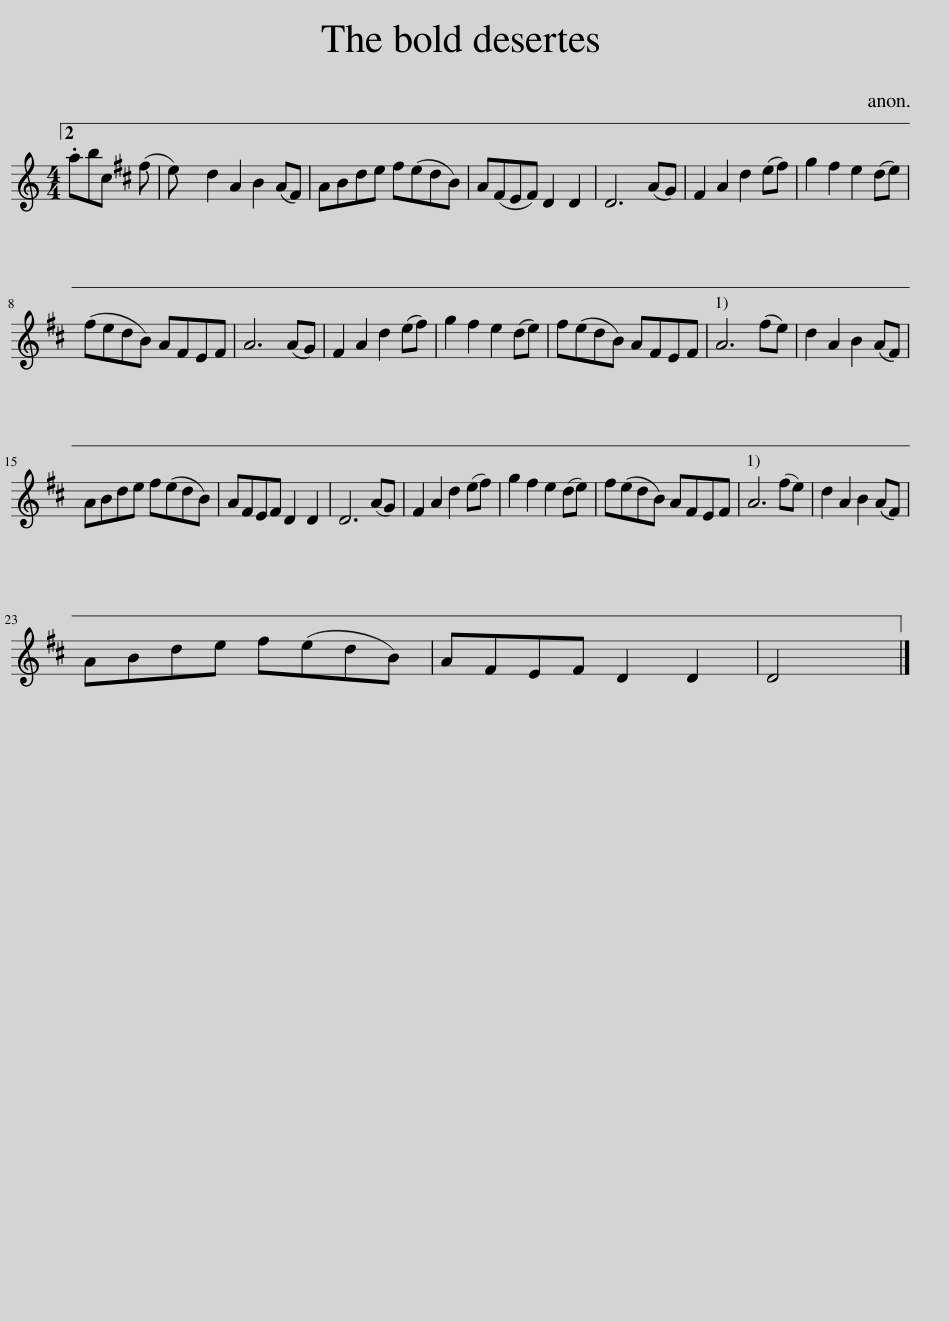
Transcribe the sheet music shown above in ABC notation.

X:1
L:1/8
M:4/4
I:linebreak $
K:C
V:1 treble
V:1
 .abc (^f e) | d2 A2 B2 (A^F) | ABde ^f(edB) | A(^FEF) D2 D2 | D6 (AG) | %5
 ^F2 A2 d2 (e^f) | g2 ^f2 e2 (de) |$ (^fedB) A^FEF | A6 (AG) | ^F2 A2 d2 (e^f) | %10
 g2 ^f2 e2 (de) | ^f(edB) A^FEF | A6 (^fe) | d2 A2 B2 (A^F) |$ ABde ^f(edB) | %15
 A^FEF D2 D2 | D6 (AG) | ^F2 A2 d2 (e^f) | g2 ^f2 e2 (de) | ^f(edB) A^FEF | %20
 A6 (^fe) | d2 A2 B2 (A^F) |$ ABde ^f(edB) | A^FEF D2 D2 | D4 |] %25
